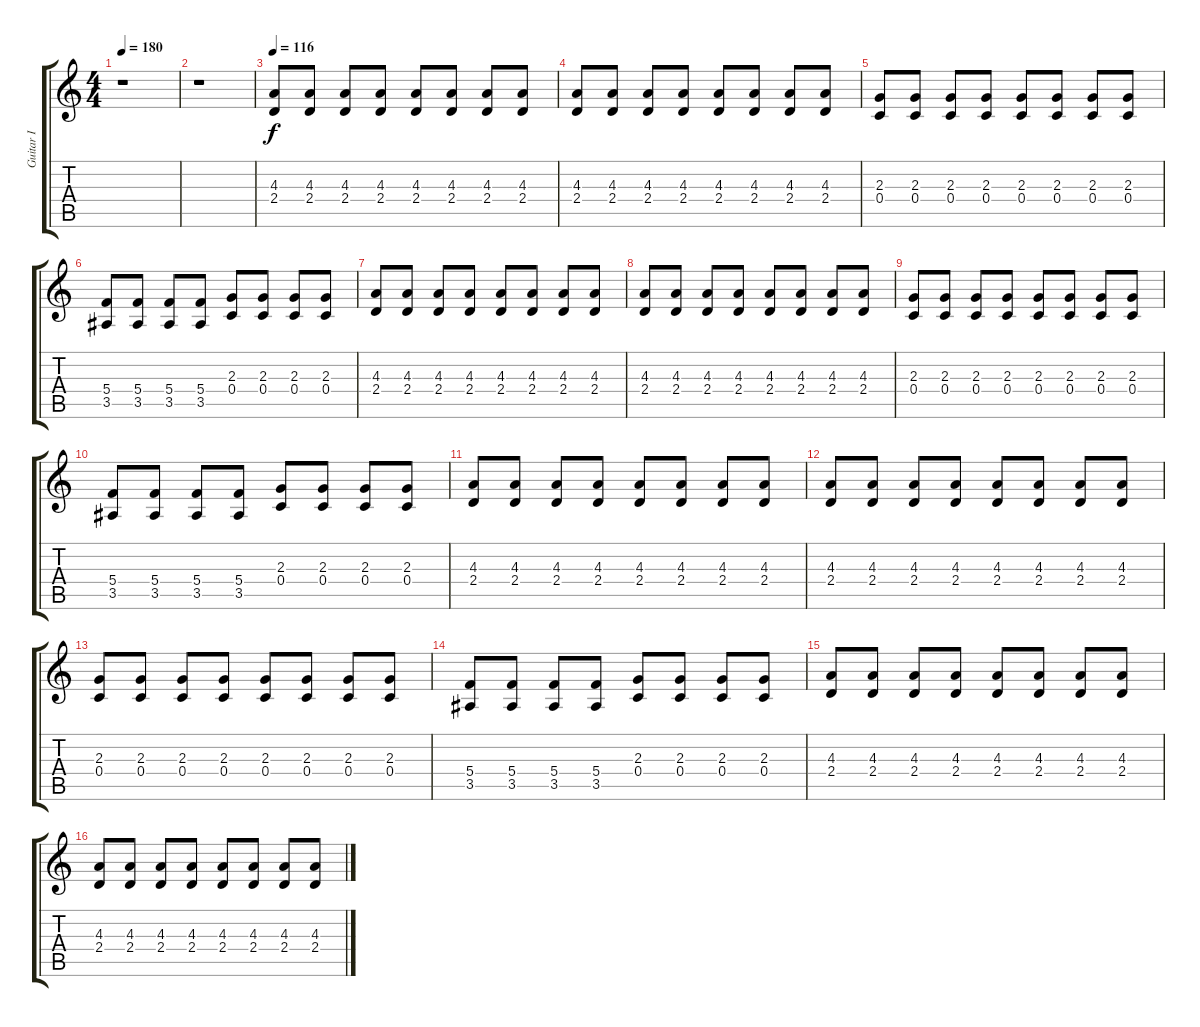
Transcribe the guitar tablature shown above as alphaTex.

\track ("Guitar I" "Guitar I") {instrument distortionguitar}
\staff {score tabs}
\tuning (D4 A3 F3 C3 G2 D2) {hide}
\ts (4 4)
\tempo 180
\clef g2
\ks c
r.1{dy f} |
r.1 |
\tempo 116
(4.3 2.4).8 (4.3 2.4).8 (4.3 2.4).8 (4.3 2.4).8 (4.3 2.4).8 (4.3 2.4).8 (4.3 2.4).8 (4.3 2.4).8 |
(4.3 2.4).8 (4.3 2.4).8 (4.3 2.4).8 (4.3 2.4).8 (4.3 2.4).8 (4.3 2.4).8 (4.3 2.4).8 (4.3 2.4).8 |
(2.3 0.4).8 (2.3 0.4).8 (2.3 0.4).8 (2.3 0.4).8 (2.3 0.4).8 (2.3 0.4).8 (2.3 0.4).8 (2.3 0.4).8 |
(5.4 3.5).8 (5.4 3.5).8 (5.4 3.5).8 (5.4 3.5).8 (2.3 0.4).8 (2.3 0.4).8 (2.3 0.4).8 (2.3 0.4).8 |
(4.3 2.4).8 (4.3 2.4).8 (4.3 2.4).8 (4.3 2.4).8 (4.3 2.4).8 (4.3 2.4).8 (4.3 2.4).8 (4.3 2.4).8 |
(4.3 2.4).8 (4.3 2.4).8 (4.3 2.4).8 (4.3 2.4).8 (4.3 2.4).8 (4.3 2.4).8 (4.3 2.4).8 (4.3 2.4).8 |
(2.3 0.4).8 (2.3 0.4).8 (2.3 0.4).8 (2.3 0.4).8 (2.3 0.4).8 (2.3 0.4).8 (2.3 0.4).8 (2.3 0.4).8 |
(5.4 3.5).8 (5.4 3.5).8 (5.4 3.5).8 (5.4 3.5).8 (2.3 0.4).8 (2.3 0.4).8 (2.3 0.4).8 (2.3 0.4).8 |
(4.3 2.4).8 (4.3 2.4).8 (4.3 2.4).8 (4.3 2.4).8 (4.3 2.4).8 (4.3 2.4).8 (4.3 2.4).8 (4.3 2.4).8 |
(4.3 2.4).8 (4.3 2.4).8 (4.3 2.4).8 (4.3 2.4).8 (4.3 2.4).8 (4.3 2.4).8 (4.3 2.4).8 (4.3 2.4).8 |
(2.3 0.4).8 (2.3 0.4).8 (2.3 0.4).8 (2.3 0.4).8 (2.3 0.4).8 (2.3 0.4).8 (2.3 0.4).8 (2.3 0.4).8 |
(5.4 3.5).8 (5.4 3.5).8 (5.4 3.5).8 (5.4 3.5).8 (2.3 0.4).8 (2.3 0.4).8 (2.3 0.4).8 (2.3 0.4).8 |
(4.3 2.4).8 (4.3 2.4).8 (4.3 2.4).8 (4.3 2.4).8 (4.3 2.4).8 (4.3 2.4).8 (4.3 2.4).8 (4.3 2.4).8 |
(4.3 2.4).8 (4.3 2.4).8 (4.3 2.4).8 (4.3 2.4).8 (4.3 2.4).8 (4.3 2.4).8 (4.3 2.4).8 (4.3 2.4).8
